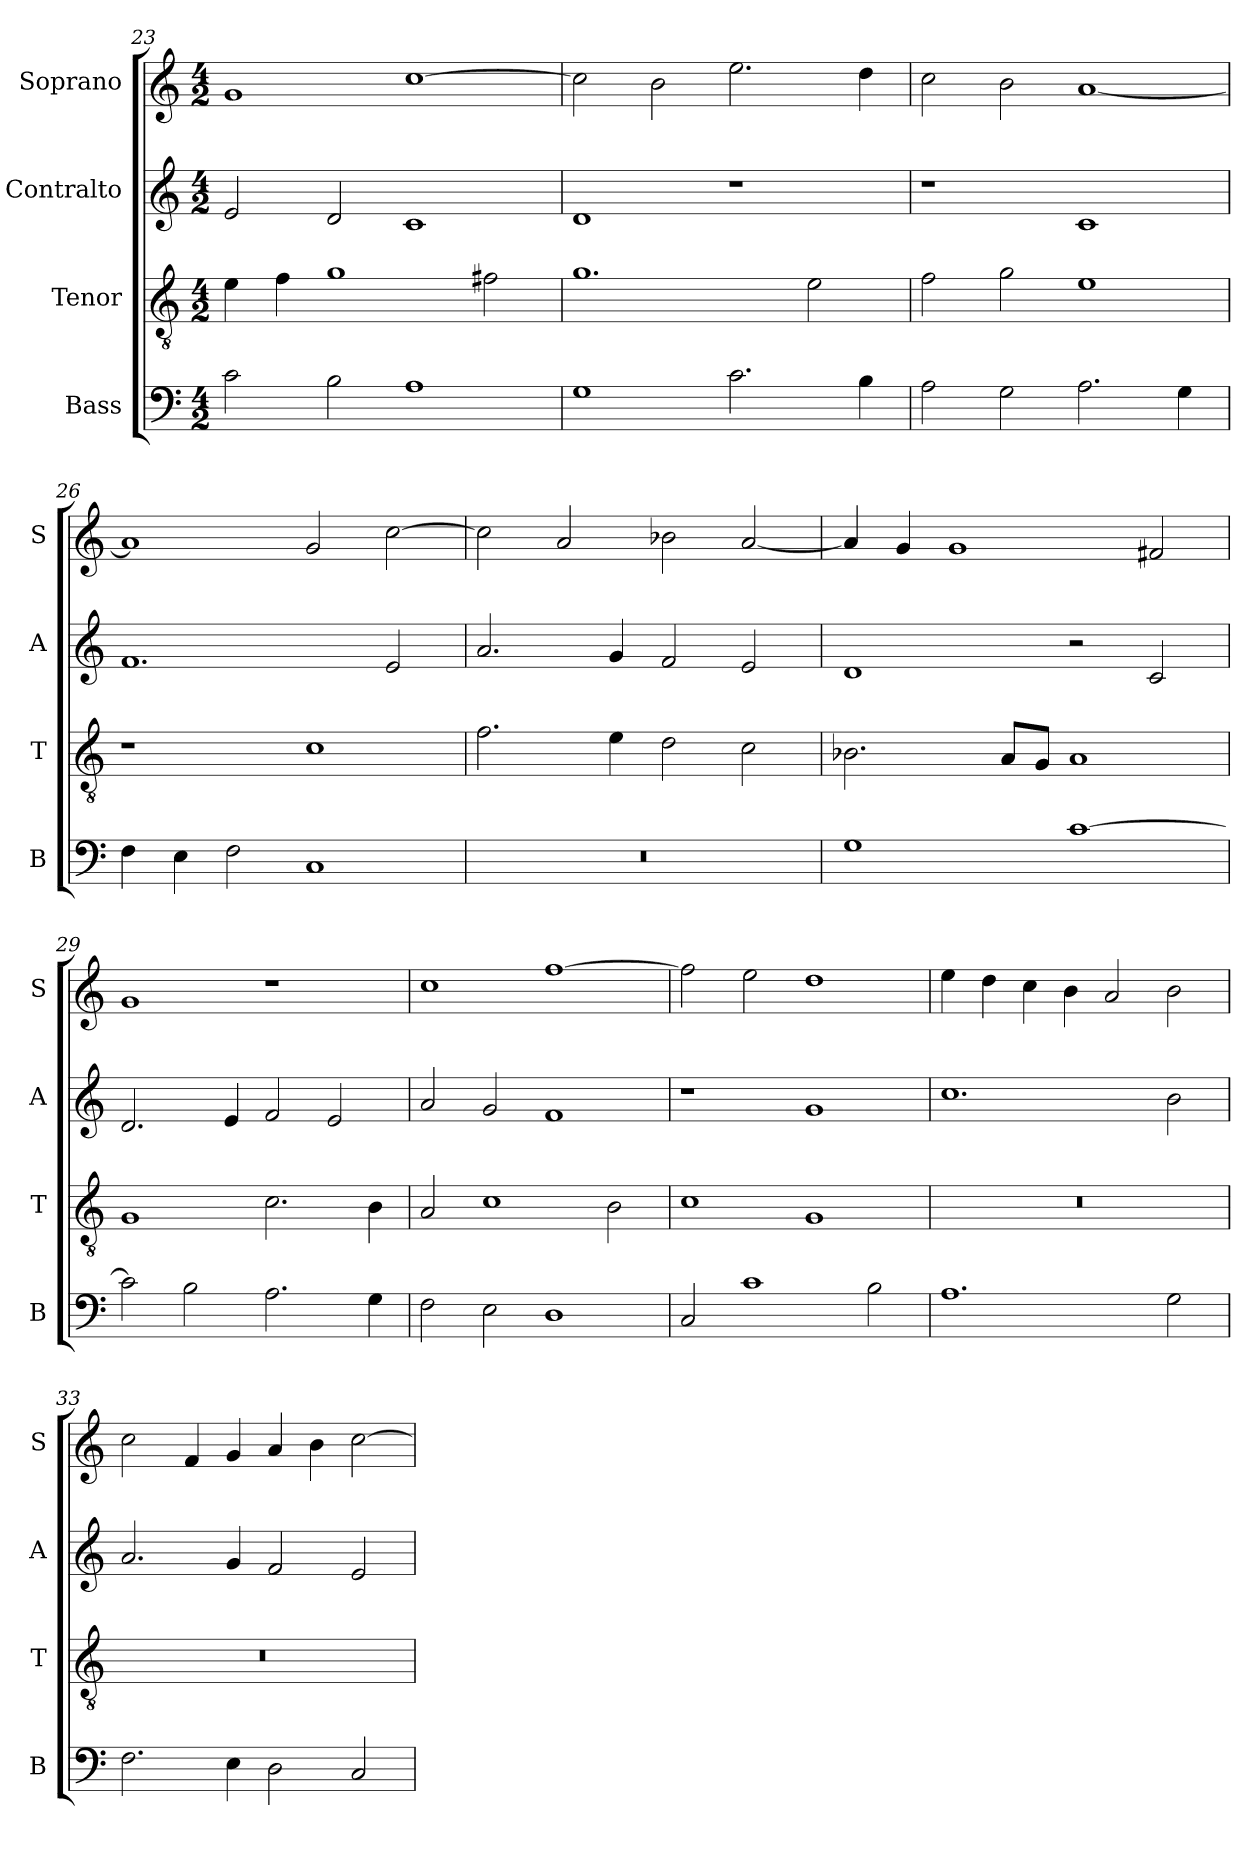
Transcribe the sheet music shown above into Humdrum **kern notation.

**kern	**kern	**kern	**kern
*part4	*part3	*part2	*part1
*staff4	*staff3	*staff2	*staff1
*I"Bass	*I"Tenor	*I"Contralto	*I"Soprano
*I'B	*I'T	*I'A	*I'S
*clefF4	*clefGv2	*clefG2	*clefG2
*k[]	*k[]	*k[]	*k[]
*G:mix	*G:mix	*G:mix	*G:mix
*M4/2	*M4/2	*M4/2	*M4/2
=23	=23	=23	=23
2c	4e	2e	1g
.	4f	.	.
2B	1g	2d	.
1A	.	1c	[1cc
.	2f#X	.	.
=24	=24	=24	=24
1G	1.g	1d	2cc]
.	.	.	2b
2.c	.	1r	2.ee
.	2e	.	.
4B	.	.	4dd
=25	=25	=25	=25
2A	2f	1r	2cc
2G	2g	.	2b
2.A	1e	1c	[1a
4G	.	.	.
=26	=26	=26	=26
4F	1r	1.f	1a]
4E	.	.	.
2F	.	.	.
1C	1c	.	2g
.	.	2e	[2cc
=27	=27	=27	=27
0r	2.f	2.a	2cc]
.	.	.	2a
.	4e	4g	.
.	2d	2f	2b-X
.	2c	2e	[2a
=28	=28	=28	=28
1G	2.B-X	1d	4a]
.	.	.	4g
.	.	.	1g
.	8A/L	.	.
.	8G/J	.	.
[1c	1A	2r	.
.	.	2c	2f#X
=29	=29	=29	=29
2c]	1G	2.d	1g
2B	.	.	.
.	.	4e	.
2.A	2.c	2f	1r
.	.	2e	.
4G	4B	.	.
=30	=30	=30	=30
2F	2A	2a	1cc
2E	1c	2g	.
1D	.	1f	[1ff
.	2B	.	.
=31	=31	=31	=31
2C	1c	1r	2ff]
1c	.	.	2ee
.	1G	1g	1dd
2B	.	.	.
=32	=32	=32	=32
1.A	0r	1.cc	4ee
.	.	.	4dd
.	.	.	4cc
.	.	.	4b
.	.	.	2a
2G	.	2b	2b
=33	=33	=33	=33
2.F	0r	2.a	2cc
.	.	.	4f
4E	.	4g	4g
2D	.	2f	4a
.	.	.	4b
2C	.	2e	[2cc
=	=	=	=
*-	*-	*-	*-
